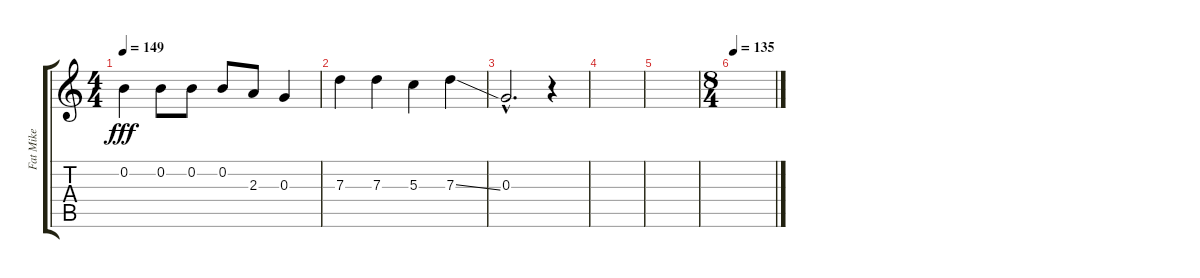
\track ("Fat Mike  - Vocal" "Fat Mike  ") {instrument lead2sawtooth}
\staff {score tabs}
\tuning (E5 B4 G4 D4 A3 E3) {hide}
\ts (4 4)
\tempo 149
\clef g2
\ks c
0.2.4{dy fff} 0.2.8 0.2.8 0.2.8 2.3.8 0.3.4 |
7.3.4{instrument lead1square} 7.3.4 5.3.4 7.3{ss}.4 |
0.3{hac}.2{d} r.4 |
|
|
\ts (8 4)
\tempo 135
